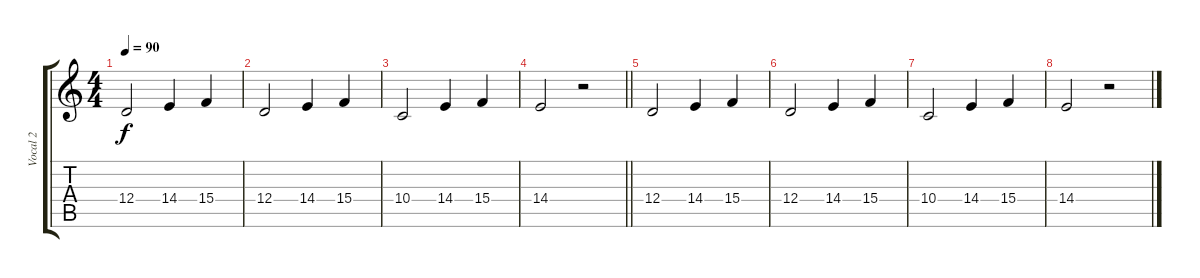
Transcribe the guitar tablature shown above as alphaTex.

\track ("Vocal 2" "Vocal 2") {instrument clarinet}
\staff {score tabs}
\tuning (E4 B3 G3 D3 A2 D2) {hide}
\ts (4 4)
\tempo 90
\clef g2
\ks c
12.4.2{dy f} 14.4.4 15.4.4 |
12.4.2 14.4.4 15.4.4 |
10.4.2 14.4.4 15.4.4 |
\barLineRight lightlight
14.4.2 r.2 |
12.4.2{volume 10 balance 16} 14.4.4 15.4.4 |
12.4.2 14.4.4 15.4.4 |
10.4.2 14.4.4 15.4.4 |
14.4.2 r.2
